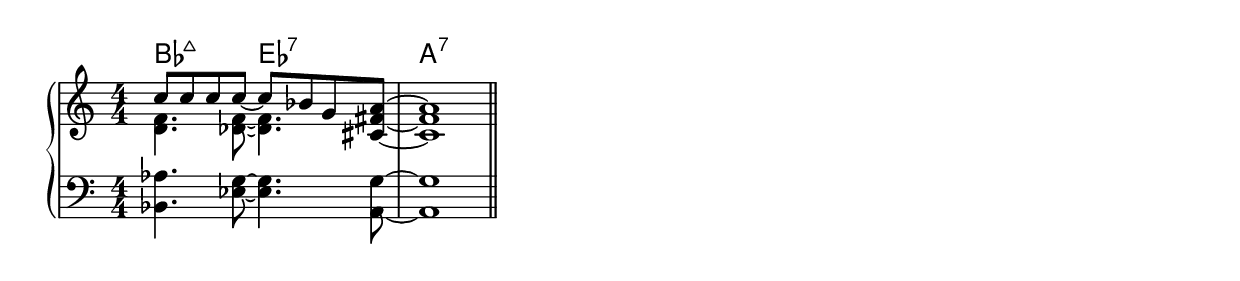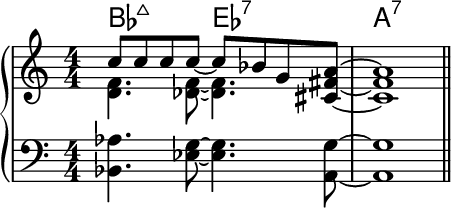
\version "2.24.4"
\language "english"
#(ly:set-option 'crop #t)
\include "include/alt.ly"
\score {
  \midi {
    \tempo 4=120
  }
  \layout {
    \context {
      \Score
      \omit BarNumber
    }
    indent = 0\mm
  }
  \new GrandStaff <<
    \chords {
      \set chordChanges = ##t % only show chords when they change
      \set noChordSymbol = ""
      \set minorChordModifier = \markup { "-" }
      \set midiMaximumVolume = #0 % prevent named chords sounding
      bf2:maj7 ef:7 | a1:7
    }
    \new Staff {
      \key c \major
      \numericTimeSignature
      \time 4/4
      \clef treble {
        \relative {
          \skip \f % spacer to set voice volume
          <<
           { \stemUp c''8 c c c~ c bf g }
           \new Voice { \voiceTwo <d f>4. <df~ f~>8 <df f>4. }
          >> <cs~ fs~ a~>8 |
          <cs fs a>1
          \bar "||"
        }
      }
    }
    \new Staff {
      \clef bass {
        \relative {
          \skip \f % spacer to set voice volume
          % BASS CLEF HERE
          <bf, af'>4. <ef~ g~>8 <ef g>4. <a,~ g'~>8 | <a g'>1
          \bar "||"
        }
      }
    }
  >>
}
